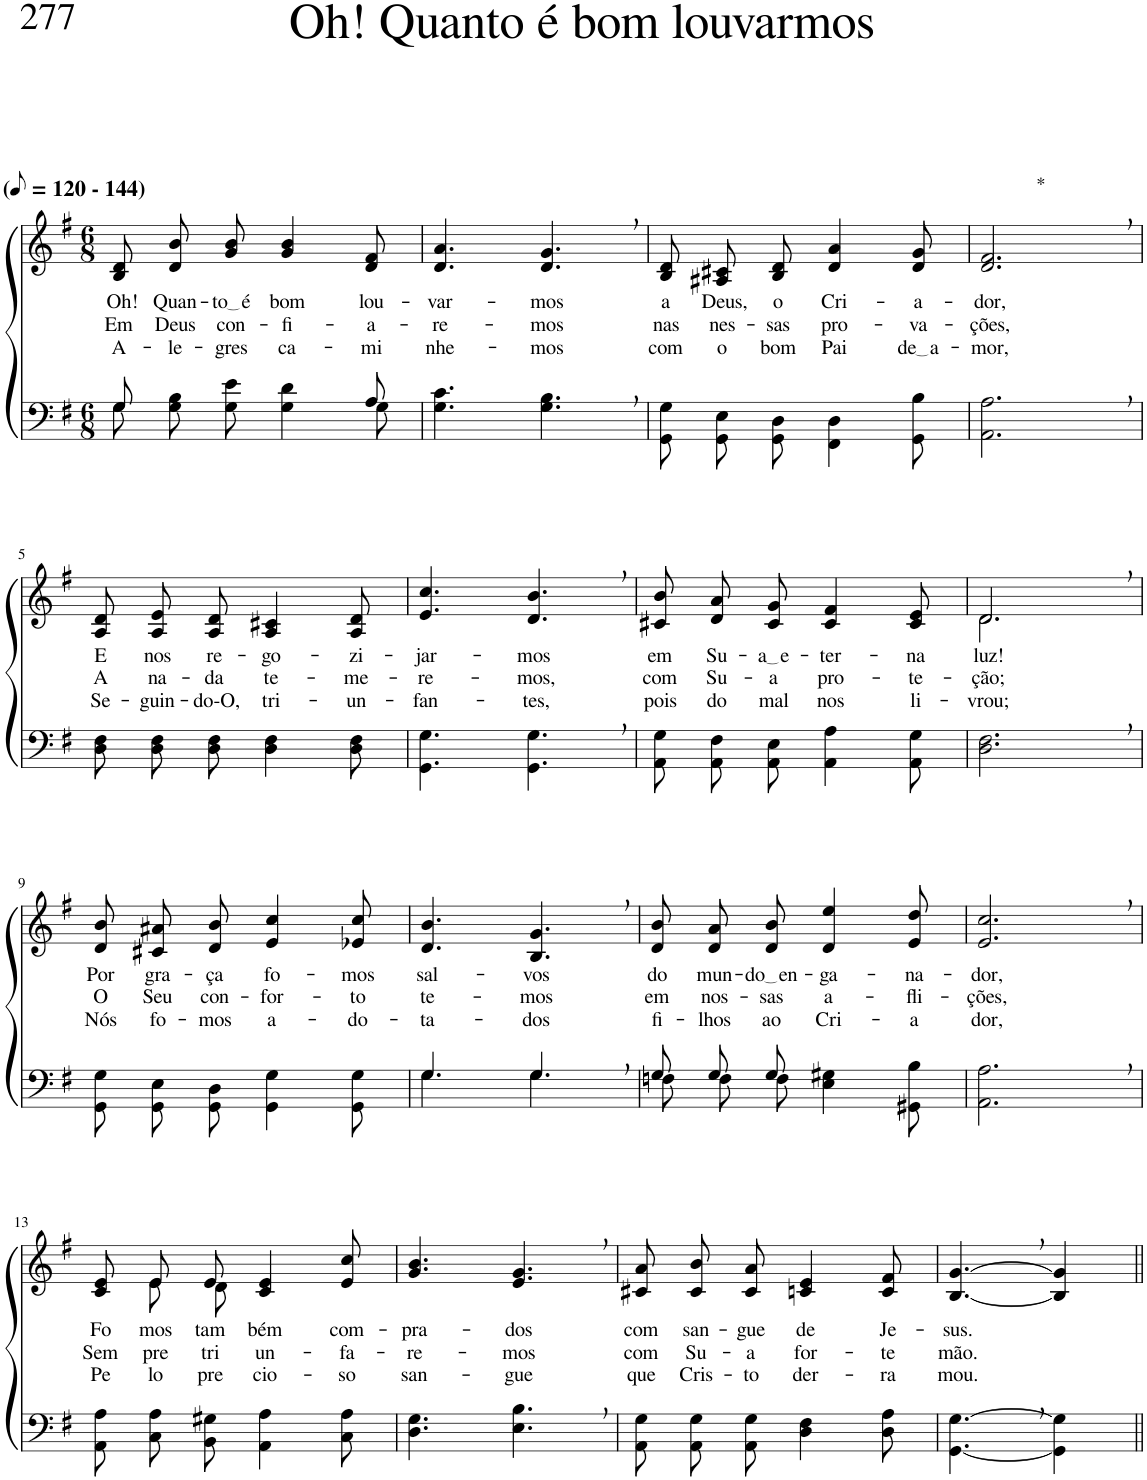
**kern	**kern	**text	**text	**text
*part2	*part1	*part1	*part1	*part1
*staff2	*staff1	*staff1	*staff1	*staff1
*I"Parte III e IV	*I"Parte I e II	*	*	*
*clefF4	*clefG2	*	*	*
*k[f#]	*k[f#]	*	*	*
*M6/8	*M6/8	*	*	*
*MM60	*MM60	*	*	*
=1	=1	=1	=1	=1
*^	*	*	*	*
!	!	!LO:TX:a:B:t=(	!	!	!
!	!	!LO:TX:a:B:t=- 144)	!	!	!
!	!	!	!LO:LY:b	!LO:LY:b	!LO:LY:b
8G\L	8G/L	8B/ 8d/L	Oh!	Em	A-
!	!	!	!LO:LY:b	!LO:LY:b	!LO:LY:b
8G\ 8B\	2ryy	8d/ 8b/	Quan-	Deus	-le-
!	!	!	!LO:LY:b	!LO:LY:b	!LO:LY:b
8G\ 8e\J	.	8g/ 8b/J	to é	con-	-gres
!	!	!	!LO:LY:b	!LO:LY:b	!LO:LY:b
4G\ 4d\	.	4g/ 4b/	bom	-fi-	ca-
!	!	!	!LO:LY:b	!LO:LY:b	!LO:LY:b
8G\	8A/J	8d/ 8f#/	lou-	-a-	-mi
=2	=2	=2	=2	=2	=2
!	!	!	!LO:LY:b	!LO:LY:b	!LO:LY:b
*v	*v	*	*	*	*
4.G\ 4.c\	4.d/ 4.a/	-var-	-re-	nhe-
!	!	!LO:LY:b	!LO:LY:b	!LO:LY:b
4.G\, 4.B\,	4.d/, 4.g/,	-mos	-mos	-mos
=3	=3	=3	=3	=3
!	!	!LO:LY:b	!LO:LY:b	!LO:LY:b
8GG/ 8G/L	8B/ 8d/L	a	nas	com
!	!	!LO:LY:b	!LO:LY:b	!LO:LY:b
8GG/ 8E/	8A#X/ 8c#X/	Deus,	nes-	o
!	!	!LO:LY:b	!LO:LY:b	!LO:LY:b
8GG/ 8D/J	8B/ 8d/J	o	-sas	bom
!	!	!LO:LY:b	!LO:LY:b	!LO:LY:b
4FF#\ 4D\	4d/ 4a/	Cri-	pro-	Pai
!	!	!LO:LY:b	!LO:LY:b	!LO:LY:b
8GG\ 8B\	8d/ 8g/	-a-	-va-	de a
=4	=4	=4	=4	=4
!	!LO:TX:a:t=*	!	!	!
!	!	!LO:LY:b	!LO:LY:b	!LO:LY:b
2.AA\, 2.A\,	2.d/, 2.f#/,	-dor,	-ções,	-mor,
!!LO:LB:g=z
=5	=5	=5	=5	=5
!	!	!LO:LY:b	!LO:LY:b	!LO:LY:b
8D\ 8F#\L	8A/ 8d/L	E	A	Se-
!	!	!LO:LY:b	!LO:LY:b	!LO:LY:b
8D\ 8F#\	8A/ 8e/	nos	na-	-guin-
!	!	!LO:LY:b	!LO:LY:b	!LO:LY:b
8D\ 8F#\J	8A/ 8d/J	re-	-da	-do-O,
!	!	!LO:LY:b	!LO:LY:b	!LO:LY:b
4D\ 4F#\	4A/ 4c#X/	-go-	te-	tri-
!	!	!LO:LY:b	!LO:LY:b	!LO:LY:b
8D\ 8F#\	8A/ 8d/	-zi-	-me-	-un-
=6	=6	=6	=6	=6
!	!	!LO:LY:b	!LO:LY:b	!LO:LY:b
4.GG\ 4.G\	4.e/ 4.cc/	-jar-	-re-	-fan-
!	!	!LO:LY:b	!LO:LY:b	!LO:LY:b
4.GG\, 4.G\,	4.d/, 4.b/,	-mos	-mos,	-tes,
=7	=7	=7	=7	=7
!	!	!LO:LY:b	!LO:LY:b	!LO:LY:b
8AA/ 8G/L	8c#X/ 8b/L	em	com	pois
!	!	!LO:LY:b	!LO:LY:b	!LO:LY:b
8AA/ 8F#/	8d/ 8a/	Su-	Su-	do
!	!	!LO:LY:b	!LO:LY:b	!LO:LY:b
8AA/ 8E/J	8c#/ 8g/J	a e	-a	mal
!	!	!LO:LY:b	!LO:LY:b	!LO:LY:b
4AA\ 4A\	4c#/ 4f#/	-ter-	pro-	nos
!	!	!LO:LY:b	!LO:LY:b	!LO:LY:b
8AA\ 8G\	8c#/ 8e/	-na	-te-	li-
=8	=8	=8	=8	=8
!	!	!LO:LY:b	!LO:LY:b	!LO:LY:b
*	*^	*	*	*
2.D\, 2.F#\,	2.d,\	2.d/	luz!	-ção;	-vrou;
!!LO:LB:g=z
=9	=9	=9	=9	=9	=9
!	!	!	!LO:LY:b	!LO:LY:b	!LO:LY:b
*	*v	*v	*	*	*
8GG/ 8G/L	8d/ 8b/L	Por	O	Nós
!	!	!LO:LY:b	!LO:LY:b	!LO:LY:b
8GG/ 8E/	8c#X/ 8a#X/	gra-	Seu	fo-
!	!	!LO:LY:b	!LO:LY:b	!LO:LY:b
8GG/ 8D/J	8d/ 8b/J	-ça	con-	-mos
!	!	!LO:LY:b	!LO:LY:b	!LO:LY:b
4GG\ 4G\	4e/ 4cc/	fo-	-for-	a-
!	!	!LO:LY:b	!LO:LY:b	!LO:LY:b
8GG\ 8G\	8e-X/ 8cc/	-mos	-to	-do-
=10	=10	=10	=10	=10
*^	*	*	*	*
!	!	!	!LO:LY:b	!LO:LY:b	!LO:LY:b
4.G\	4.G/	4.d/ 4.b/	sal-	te-	-ta-
!	!	!	!LO:LY:b	!LO:LY:b	!LO:LY:b
4.G,\	4.G/	4.B/, 4.g/,	-vos	-mos	-dos
=11	=11	=11	=11	=11	=11
!	!	!	!LO:LY:b	!LO:LY:b	!LO:LY:b
8G/L	8Fn\L	8d/ 8b/L	do	em	fi-
!	!	!	!LO:LY:b	!LO:LY:b	!LO:LY:b
8G/	8F\	8d/ 8a/	mun-	nos-	-lhos
!	!	!	!LO:LY:b	!LO:LY:b	!LO:LY:b
8G/J	8F\J	8d/ 8b/J	do en	-sas	ao
!	!	!	!LO:LY:b	!LO:LY:b	!LO:LY:b
4.ryy	4E\ 4G#X\	4d/ 4ee/	-ga-	a-	Cri-
!	!	!	!LO:LY:b	!LO:LY:b	!LO:LY:b
.	8GG#X\ 8B\	8e/ 8dd/	-na-	-fli-	-a
=12	=12	=12	=12	=12	=12
!	!	!	!LO:LY:b	!LO:LY:b	!LO:LY:b
*v	*v	*	*	*	*
2.AA\, 2.A\,	2.e/, 2.cc/,	-dor,	-ções,	dor,
!!LO:LB:g=z
=13	=13	=13	=13	=13
!	!	!LO:LY:b	!LO:LY:b	!LO:LY:b
*	*^	*	*	*
8AA\ 8A\L	8c/ 8e/L	8ryy	Fo-	Sem-	Pe-
!	!	!	!LO:LY:b	!LO:LY:b	!LO:LY:b
8C\ 8A\	8e/	8e\L	-mos	-pre	-lo
!	!	!	!LO:LY:b	!LO:LY:b	!LO:LY:b
8BB\ 8G#X\J	8e/J	8d\J	tam-	tri-	pre-
!	!	!	!LO:LY:b	!LO:LY:b	!LO:LY:b
4AA\ 4A\	4c/ 4e/	4.ryy	-bém	-un-	-cio-
!	!	!	!LO:LY:b	!LO:LY:b	!LO:LY:b
8C\ 8A\	8e/ 8cc/	.	com-	-fa-	-so
*	*v	*v	*	*	*
=14	=14	=14	=14	=14
!	!	!LO:LY:b	!LO:LY:b	!LO:LY:b
4.D\ 4.G\	4.g/ 4.b/	-pra-	-re-	san-
!	!	!LO:LY:b	!LO:LY:b	!LO:LY:b
4.E\, 4.B\,	4.e/, 4.g/,	-dos	-mos	-gue
=15	=15	=15	=15	=15
!	!	!LO:LY:b	!LO:LY:b	!LO:LY:b
8AA\ 8G\L	8c#X/ 8a/L	com	com	que
!	!	!LO:LY:b	!LO:LY:b	!LO:LY:b
8AA\ 8G\	8c#/ 8b/	san-	Su-	Cris-
!	!	!LO:LY:b	!LO:LY:b	!LO:LY:b
8AA\ 8G\J	8c#/ 8a/J	-gue	-a	-to
!	!	!LO:LY:b	!LO:LY:b	!LO:LY:b
4D\ 4F#\	4cn/ 4e/	de	for-	der-
!	!	!LO:LY:b	!LO:LY:b	!LO:LY:b
8D\ 8A\	8c/ 8f#/	Je-	-te	-ra
=16	=16	=16	=16	=16
!	!	!LO:LY:b	!LO:LY:b	!LO:LY:b
[4.GG\, [4.G\,	[4.B/, [4.g/,	-sus.	mão.	mou.
4GG\] 4G\]	4B/] 4g/]	.	.	.
=||	=||	=||	=||	=||
*-	*-	*-	*-	*-
